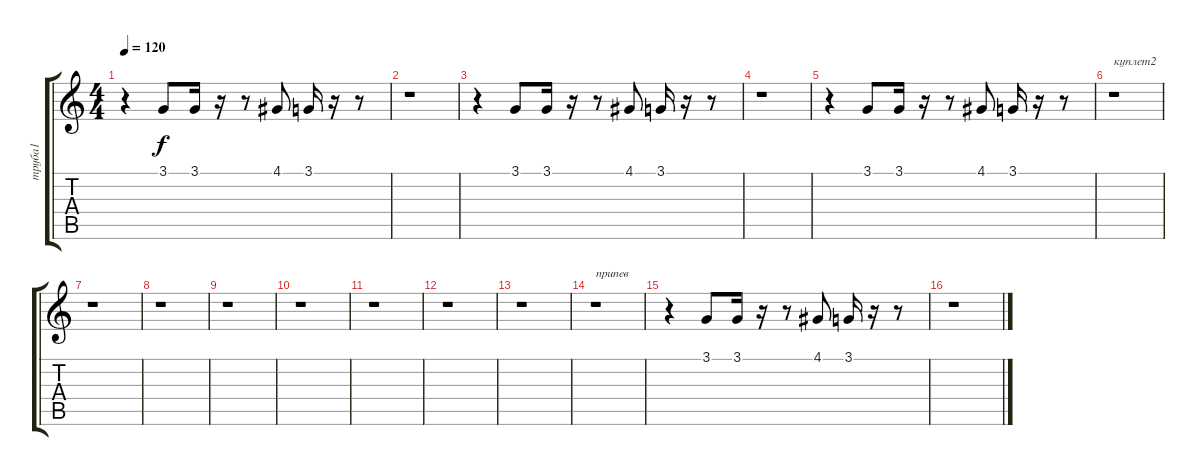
\track ("труба1" "труба1") {instrument trumpet}
\staff {score tabs}
\tuning (E4 B3 G3 D3 A2 E2) {hide}
\ts (4 4)
\tempo 120
\clef g2
\ks c
r.4{dy f} 3.1.8 3.1.16 r.16 r.8 4.1.8 3.1.16 r.16 r.8 |
r.1 |
r.4 3.1.8 3.1.16 r.16 r.8 4.1.8 3.1.16 r.16 r.8 |
r.1 |
r.4 3.1.8 3.1.16 r.16 r.8 4.1.8 3.1.16 r.16 r.8 |
r.1{txt "куплет2"} |
r.1 |
r.1 |
r.1 |
r.1 |
r.1 |
r.1 |
r.1 |
r.1{txt "припев"} |
r.4 3.1.8 3.1.16 r.16 r.8 4.1.8 3.1.16 r.16 r.8 |
r.1
